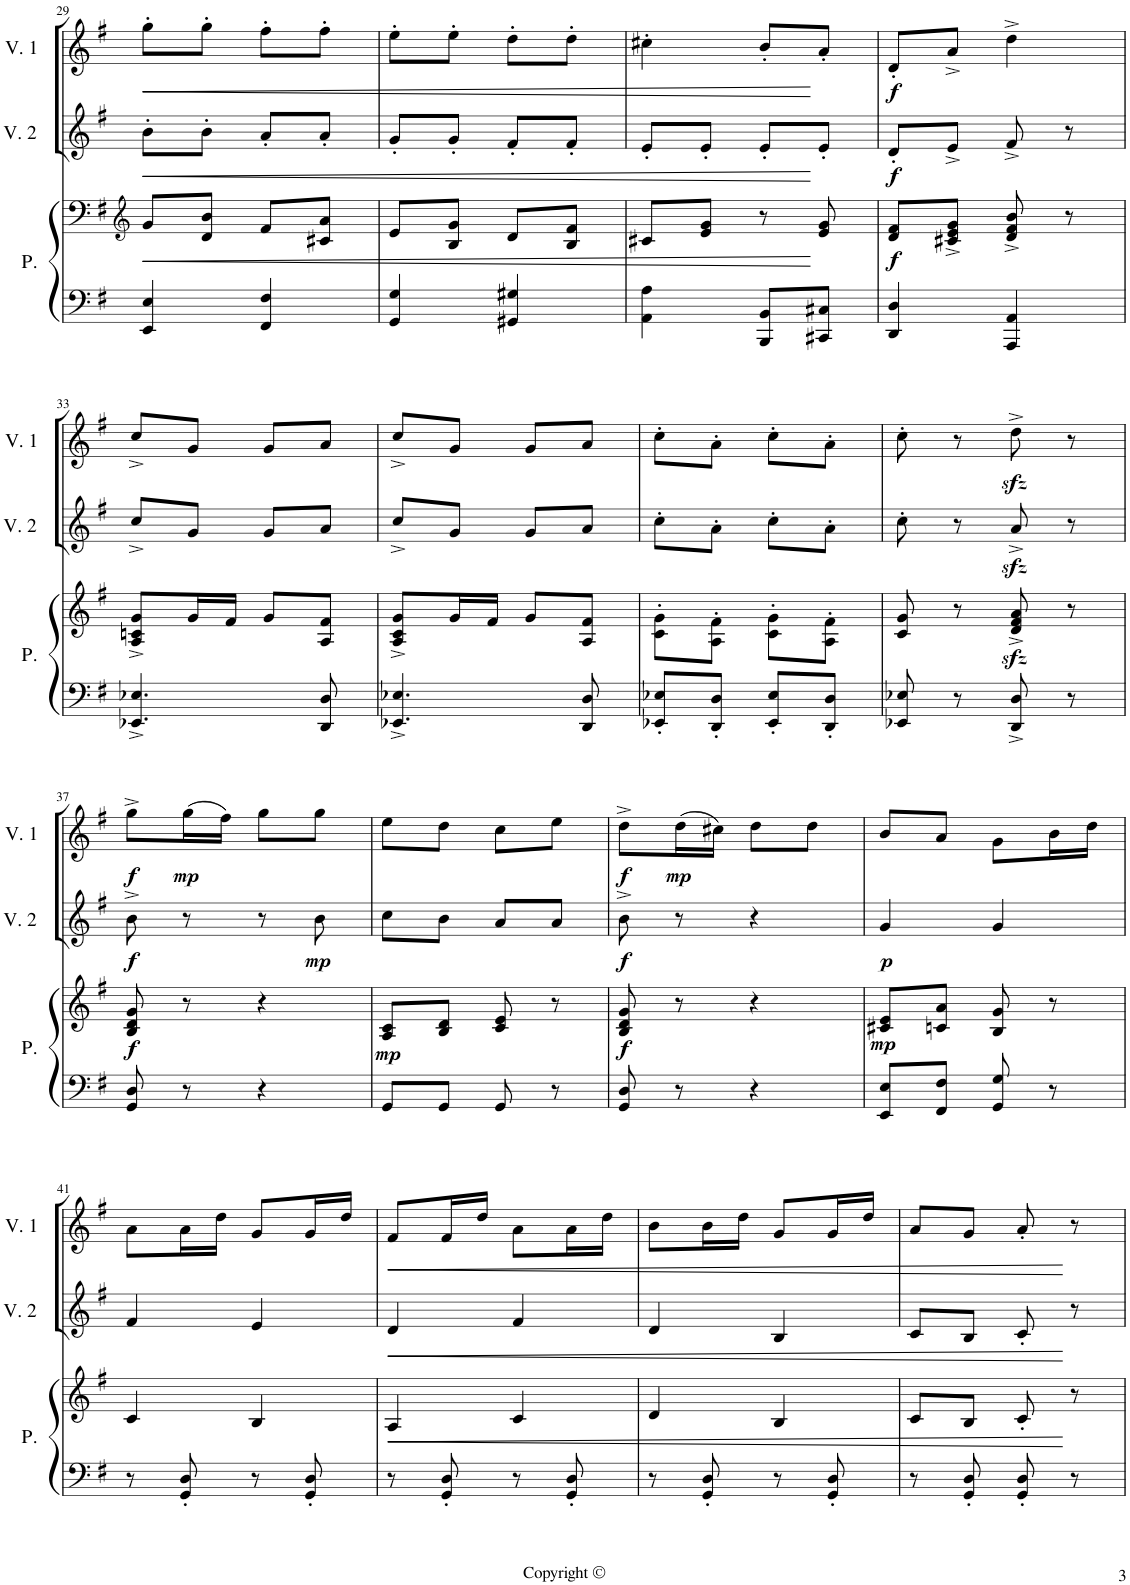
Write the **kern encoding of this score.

**kern	**kern	**dynam	**kern	**dynam	**kern	**dynam
*part3	*part3	*part3	*part2	*part2	*part1	*part1
*staff4	*staff3	*staff3/4	*staff2	*staff2	*staff1	*staff1
*I"Piano	*	*	*I"Violons 2	*	*I"Violons 1	*
*I'P.	*	*	*I'V. 2	*	*I'V. 1	*
!!LO:PB:g=z
*clefF4	*clefG2	*	*clefG2	*	*clefG2	*
*k[f#]	*k[f#]	*	*k[f#]	*	*k[f#]	*
*G:	*G:	*	*G:	*	*G:	*
*M2/4	*M2/4	*	*M2/4	*	*M2/4	*
=29	=29	=29	=29	=29	=29	=29
!	!	!LO:HP:b	!	!LO:HP:b	!	!LO:HP:b
4EE/ 4E/	8g/L	<	8b'\L	<	8gg'\L	<
.	8d/ 8b/J	.	8b'\J	.	8gg'\J	.
4FF#/ 4F#/	8f#/L	.	8a'/L	.	8ff#'\L	.
.	8c#X/ 8a/J	.	8a'/J	.	8ff#'\J	.
=30	=30	=30	=30	=30	=30	=30
4GG/ 4G/	8e/L	.	8g'/L	.	8ee'\L	.
.	8B/ 8g/J	.	8g'/J	.	8ee'\J	.
4GG#X/ 4G#X/	8d/L	.	8f#'/L	.	8dd'\L	.
.	8B/ 8f#/J	.	8f#'/J	.	8dd'\J	.
=31	=31	=31	=31	=31	=31	=31
4AA\ 4A\	8c#X/L	.	8e'/L	.	4cc#X'\	.
.	8e/ 8g/J	.	8e'/J	.	.	.
8BBB/ 8BB/L	8r	.	8e'/L	.	8b'/L	.
8CC#X/ 8C#X/J	8e/ 8g/	[	8e'/J	[	8a'/J	[
=32	=32	=32	=32	=32	=32	=32
!	!	!LO:DY:b	!	!LO:DY:b	!	!LO:DY:b
4DD/ 4D/	8d/ 8f#/L	f	8d'/L	f	8d'/L	f
.	8c#X/^ 8e/^ 8g/^J	.	8e^/J	.	8a^/J	.
4AAA/ 4AA/	8d/^ 8f#/^ 8b/^	.	8f#^/	.	4dd^\	.
.	8r	.	8r	.	.	.
!!LO:LB:g=z
=33	=33	=33	=33	=33	=33	=33
4.EE-X/^ 4.E-X/^	8A/^ 8cn/^ 8g/^L	.	8cc^/L	.	8cc^/L	.
.	16g/L	.	8g/J	.	8g/J	.
.	16f#/JJ	.	.	.	.	.
.	8g/L	.	8g/L	.	8g/L	.
8DD/ 8D/	8A/ 8f#/J	.	8a/J	.	8a/J	.
=34	=34	=34	=34	=34	=34	=34
4.EE-X/^ 4.E-X/^	8A/^ 8c/^ 8g/^L	.	8cc^/L	.	8cc^/L	.
.	16g/L	.	8g/J	.	8g/J	.
.	16f#/JJ	.	.	.	.	.
.	8g/L	.	8g/L	.	8g/L	.
8DD/ 8D/	8A/ 8f#/J	.	8a/J	.	8a/J	.
=35	=35	=35	=35	=35	=35	=35
8EE-X/' 8E-X/'L	8c\' 8g\'L	.	8cc'\L	.	8cc'\L	.
8DD/' 8D/'J	8A\' 8f#\'J	.	8a'\J	.	8a'\J	.
8EE-/' 8E-/'L	8c\' 8g\'L	.	8cc'\L	.	8cc'\L	.
8DD/' 8D/'J	8A\' 8f#\'J	.	8a'\J	.	8a'\J	.
=36	=36	=36	=36	=36	=36	=36
8EE-X/ 8E-X/	8c/ 8g/	.	8cc'\	.	8cc'\	.
8r	8r	.	8r	.	8r	.
8DD/^ 8D/^	8d/zz<^ 8f#/zz<^ 8a/zz<^	.	8azz<^/	.	8ddzz<^\	.
8r	8r	.	8r	.	8r	.
!!LO:LB:g=z
=37	=37	=37	=37	=37	=37	=37
!	!	!LO:DY:b	!	!LO:DY:b	!	!LO:DY:b
8GG/ 8D/	8B/ 8d/ 8g/	f	8b^\	f	8gg^\L	f
!	!	!	!	!	!	!LO:DY:b
8r	8r	.	8r	.	(16gg\L	mp
.	.	.	.	.	16ff#\JJ)	.
4r	4r	.	8r	.	8gg\L	.
!	!	!	!	!LO:DY:b	!	!
.	.	.	8b\	mp	8gg\J	.
=38	=38	=38	=38	=38	=38	=38
!	!	!LO:DY:b	!	!	!	!
8GG/L	8A/ 8c/L	mp	8cc\L	.	8ee\L	.
8GG/J	8B/ 8d/J	.	8b\J	.	8dd\J	.
8GG/	8c/ 8e/	.	8a/L	.	8cc\L	.
8r	8r	.	8a/J	.	8ee\J	.
=39	=39	=39	=39	=39	=39	=39
!	!	!LO:DY:b	!	!LO:DY:b	!	!LO:DY:b
8GG/ 8D/	8B/ 8d/ 8g/	f	8b^\	f	8dd^\L	f
!	!	!	!	!	!	!LO:DY:b
8r	8r	.	8r	.	(16dd\L	mp
.	.	.	.	.	16cc#X\JJ)	.
4r	4r	.	4r	.	8dd\L	.
.	.	.	.	.	8dd\J	.
=40	=40	=40	=40	=40	=40	=40
!	!	!LO:DY:b	!	!LO:DY:b	!	!
8EE/ 8E/L	8c#X/ 8e/L	mp	4g/	p	8b/L	.
8FF#/ 8F#/J	8cn/ 8a/J	.	.	.	8a/J	.
8GG/ 8G/	8B/ 8g/	.	4g/	.	8g\L	.
8r	8r	.	.	.	16b\L	.
.	.	.	.	.	16dd\JJ	.
!!LO:LB:g=z
=41	=41	=41	=41	=41	=41	=41
8r	4c/	.	4f#/	.	8a\L	.
8GG/' 8D/'	.	.	.	.	16a\L	.
.	.	.	.	.	16dd\JJ	.
8r	4B/	.	4e/	.	8g/L	.
8GG/' 8D/'	.	.	.	.	16g/L	.
.	.	.	.	.	16dd/JJ	.
=42	=42	=42	=42	=42	=42	=42
!	!	!LO:HP:b	!	!LO:HP:b	!	!LO:HP:b
8r	4A/	<	4d/	<	8f#/L	<
8GG/' 8D/'	.	.	.	.	16f#/L	.
.	.	.	.	.	16dd/JJ	.
8r	4c/	.	4f#/	.	8a\L	.
8GG/' 8D/'	.	.	.	.	16a\L	.
.	.	.	.	.	16dd\JJ	.
=43	=43	=43	=43	=43	=43	=43
8r	4d/	.	4d/	.	8b\L	.
8GG/' 8D/'	.	.	.	.	16b\L	.
.	.	.	.	.	16dd\JJ	.
8r	4B/	.	4B/	.	8g/L	.
8GG/' 8D/'	.	.	.	.	16g/L	.
.	.	.	.	.	16dd/JJ	.
=44	=44	=44	=44	=44	=44	=44
8r	8c/L	.	8c/L	.	8a/L	.
8GG/' 8D/'	8B/J	.	8B/J	.	8g/J	.
8GG/' 8D/'	8c'/	.	8c'/	.	8a'/	.
8r	8r	[	8r	[	8r	[
=	=	=	=	=	=	=
*-	*-	*-	*-	*-	*-	*-
